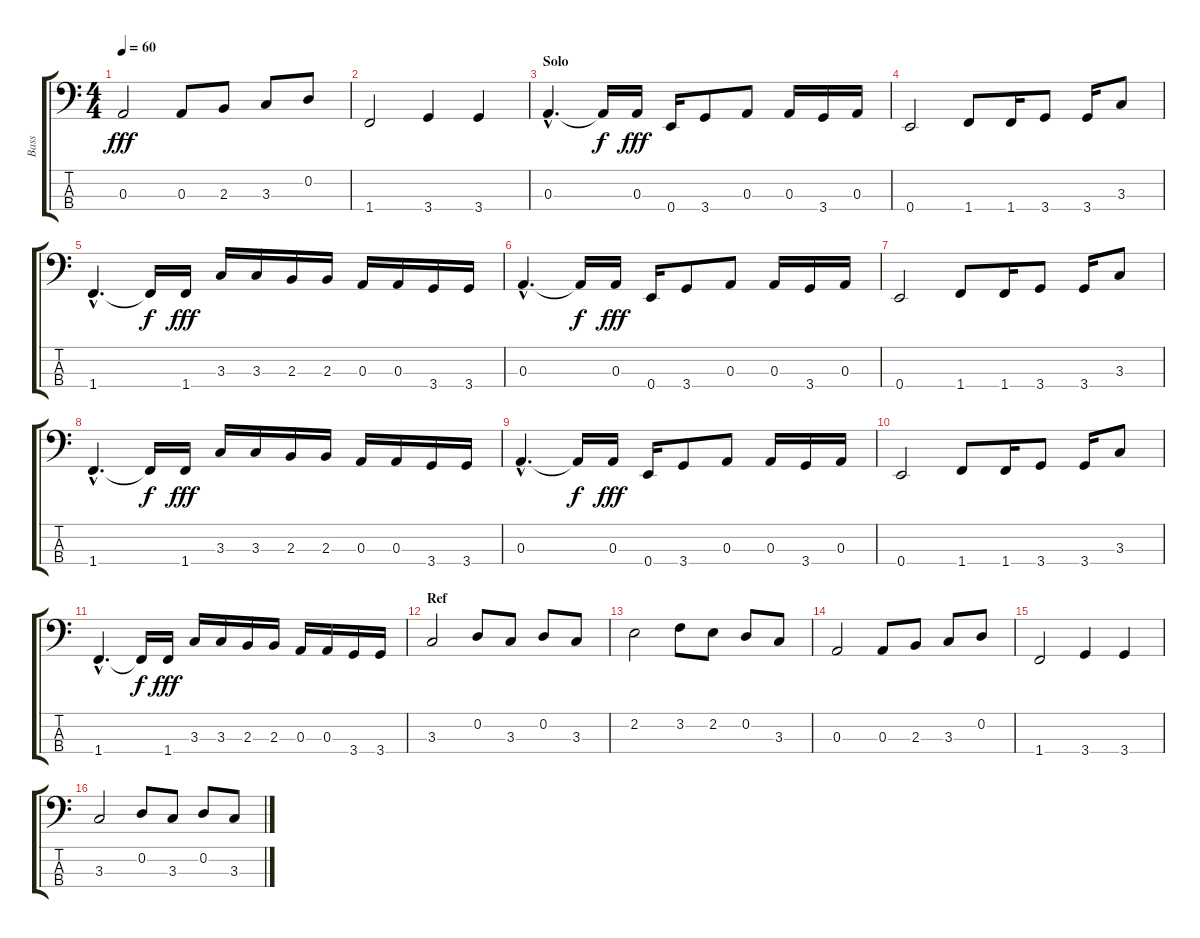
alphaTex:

\track ("Bass" "Bass") {instrument acousticbass}
\staff {score tabs}
\tuning (G2 D2 A1 E1) {hide}
\ts (4 4)
\tempo 60
\clef f4
\ks c
0.3.2{dy fff} 0.3.8 2.3.8 3.3.8 0.2.8 |
1.4.2 3.4.4 3.4.4 |
\section ("" "Solo")
0.3{hac}.4{d} 0.3{t}.16{dy f} 0.3.16{dy fff} 0.4.16 3.4.8 0.3.8 0.3.16 3.4.16 0.3.16 |
0.4.2 1.4.8 1.4.16 3.4.8 3.4.16 3.3.8 |
1.4{hac}.4{d} 1.4{t}.16{dy f} 1.4.16{dy fff} 3.3.16 3.3.16 2.3.16 2.3.16 0.3.16 0.3.16 3.4.16 3.4.16 |
0.3{hac}.4{d} 0.3{t}.16{dy f} 0.3.16{dy fff} 0.4.16 3.4.8 0.3.8 0.3.16 3.4.16 0.3.16 |
0.4.2 1.4.8 1.4.16 3.4.8 3.4.16 3.3.8 |
1.4{hac}.4{d} 1.4{t}.16{dy f} 1.4.16{dy fff} 3.3.16 3.3.16 2.3.16 2.3.16 0.3.16 0.3.16 3.4.16 3.4.16 |
0.3{hac}.4{d} 0.3{t}.16{dy f} 0.3.16{dy fff} 0.4.16 3.4.8 0.3.8 0.3.16 3.4.16 0.3.16 |
0.4.2 1.4.8 1.4.16 3.4.8 3.4.16 3.3.8 |
1.4{hac}.4{d} 1.4{t}.16{dy f} 1.4.16{dy fff} 3.3.16 3.3.16 2.3.16 2.3.16 0.3.16 0.3.16 3.4.16 3.4.16 |
\section ("" "Ref")
3.3.2 0.2.8 3.3.8 0.2.8 3.3.8 |
2.2.2 3.2.8 2.2.8 0.2.8 3.3.8 |
0.3.2 0.3.8 2.3.8 3.3.8 0.2.8 |
1.4.2 3.4.4 3.4.4 |
3.3.2 0.2.8 3.3.8 0.2.8 3.3.8
